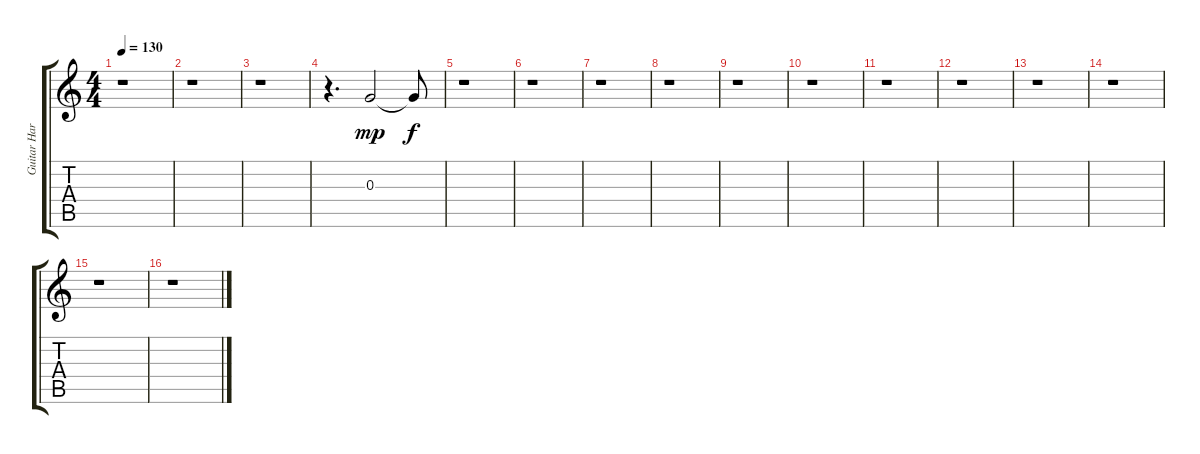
\track ("Guitar Harmonics" "Guitar Har") {instrument guitarharmonics}
\staff {score tabs}
\tuning (E4 B3 G3 D3 A2 E2) {hide}
\ts (4 4)
\tempo 130
\clef g2
\ks c
r.1{dy f} |
r.1 |
r.1 |
r.4{d} 0.3.2{dy mp} 0.3{t}.8{dy f} |
r.1 |
r.1 |
r.1 |
r.1 |
r.1 |
r.1 |
r.1 |
r.1 |
r.1 |
r.1 |
r.1 |
r.1
